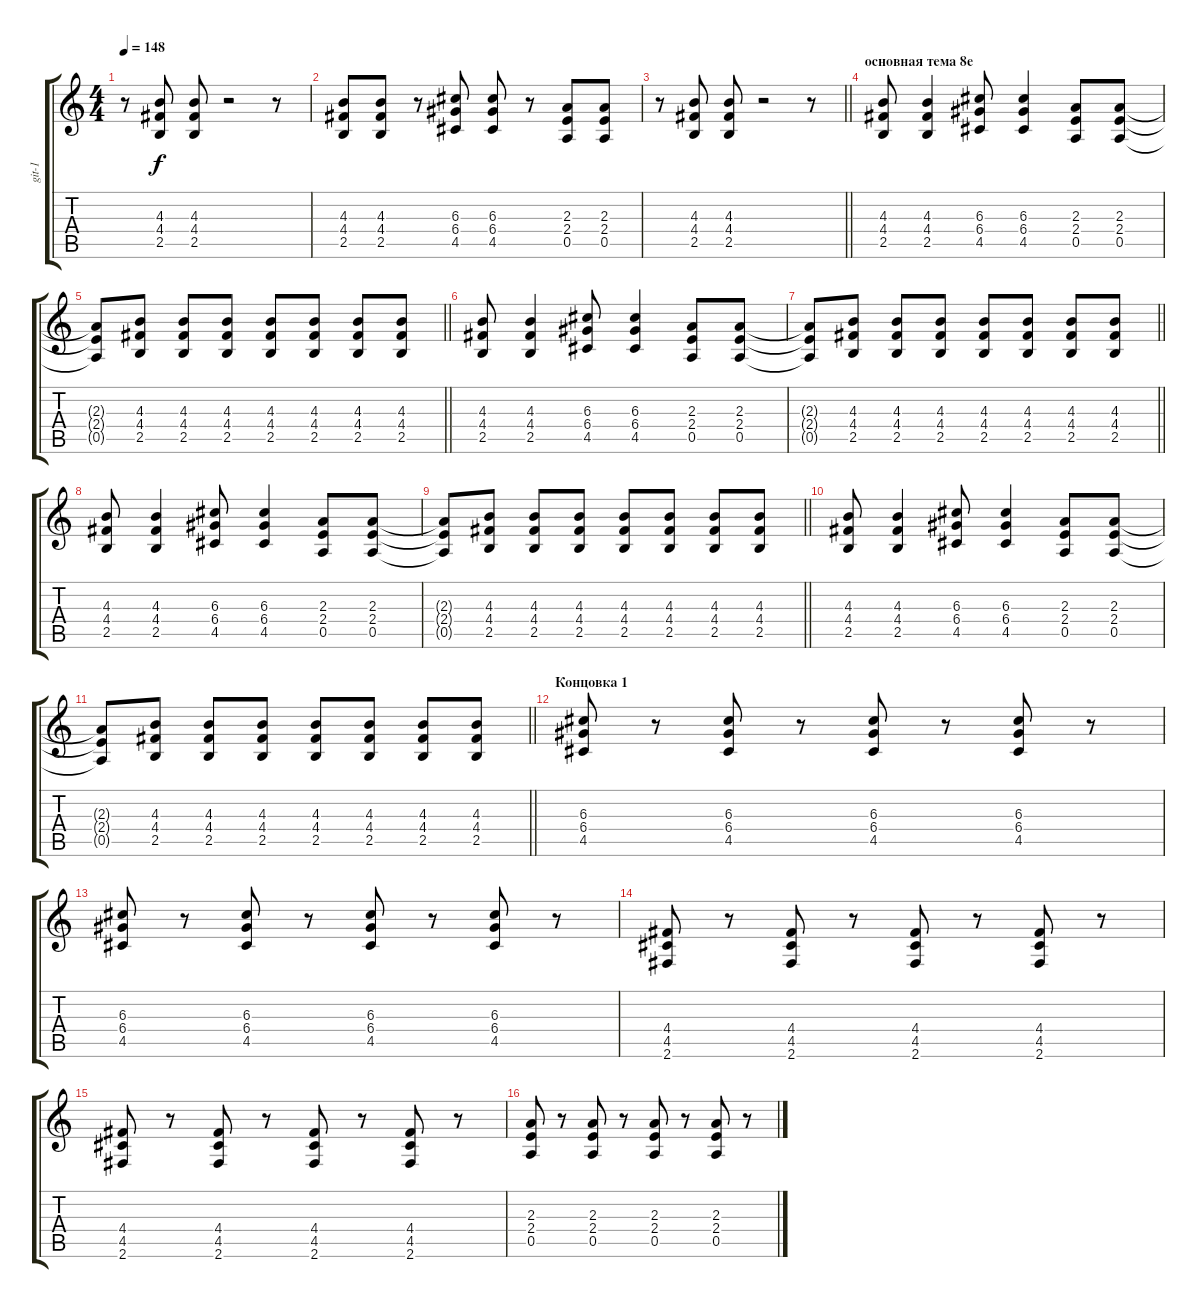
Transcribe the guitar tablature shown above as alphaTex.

\track ("git-1" "git-1") {instrument distortionguitar}
\staff {score tabs}
\tuning (E4 B3 G3 D3 A2 E2) {hide}
\ts (4 4)
\tempo 148
\clef g2
\ks c
r.8{dy f} (4.3 4.4 2.5).8 (4.3 4.4 2.5).8 r.2 r.8 |
(4.3 4.4 2.5).8 (4.3 4.4 2.5).8 r.8 (6.3 6.4 4.5).8 (6.3 6.4 4.5).8 r.8 (2.3 2.4 0.5).8 (2.3 2.4 0.5).8 |
\barLineRight lightlight
r.8 (4.3 4.4 2.5).8 (4.3 4.4 2.5).8 r.2 r.8 |
\section ("" "основная тема 8е")
(4.3 4.4 2.5).8 (4.3 4.4 2.5).4 (6.3 6.4 4.5).8 (6.3 6.4 4.5).4 (2.3 2.4 0.5).8 (2.3 2.4 0.5).8 |
\barLineRight lightlight
(2.3{t} 2.4{t} 0.5{t}).8 (4.3 4.4 2.5).8 (4.3 4.4 2.5).8 (4.3 4.4 2.5).8 (4.3 4.4 2.5).8 (4.3 4.4 2.5).8 (4.3 4.4 2.5).8 (4.3 4.4 2.5).8 |
(4.3 4.4 2.5).8 (4.3 4.4 2.5).4 (6.3 6.4 4.5).8 (6.3 6.4 4.5).4 (2.3 2.4 0.5).8 (2.3 2.4 0.5).8 |
\barLineRight lightlight
(2.3{t} 2.4{t} 0.5{t}).8 (4.3 4.4 2.5).8 (4.3 4.4 2.5).8 (4.3 4.4 2.5).8 (4.3 4.4 2.5).8 (4.3 4.4 2.5).8 (4.3 4.4 2.5).8 (4.3 4.4 2.5).8 |
(4.3 4.4 2.5).8 (4.3 4.4 2.5).4 (6.3 6.4 4.5).8 (6.3 6.4 4.5).4 (2.3 2.4 0.5).8 (2.3 2.4 0.5).8 |
\barLineRight lightlight
(2.3{t} 2.4{t} 0.5{t}).8 (4.3 4.4 2.5).8 (4.3 4.4 2.5).8 (4.3 4.4 2.5).8 (4.3 4.4 2.5).8 (4.3 4.4 2.5).8 (4.3 4.4 2.5).8 (4.3 4.4 2.5).8 |
(4.3 4.4 2.5).8 (4.3 4.4 2.5).4 (6.3 6.4 4.5).8 (6.3 6.4 4.5).4 (2.3 2.4 0.5).8 (2.3 2.4 0.5).8 |
\barLineRight lightlight
(2.3{t} 2.4{t} 0.5{t}).8 (4.3 4.4 2.5).8 (4.3 4.4 2.5).8 (4.3 4.4 2.5).8 (4.3 4.4 2.5).8 (4.3 4.4 2.5).8 (4.3 4.4 2.5).8 (4.3 4.4 2.5).8 |
\section ("" "Концовка 1")
(6.3 6.4 4.5).8 r.8 (6.3 6.4 4.5).8 r.8 (6.3 6.4 4.5).8 r.8 (6.3 6.4 4.5).8 r.8 |
(6.3 6.4 4.5).8 r.8 (6.3 6.4 4.5).8 r.8 (6.3 6.4 4.5).8 r.8 (6.3 6.4 4.5).8 r.8 |
(4.4 4.5 2.6).8 r.8 (4.4 4.5 2.6).8 r.8 (4.4 4.5 2.6).8 r.8 (4.4 4.5 2.6).8 r.8 |
(4.4 4.5 2.6).8 r.8 (4.4 4.5 2.6).8 r.8 (4.4 4.5 2.6).8 r.8 (4.4 4.5 2.6).8 r.8 |
(2.3 2.4 0.5).8 r.8 (2.3 2.4 0.5).8 r.8 (2.3 2.4 0.5).8 r.8 (2.3 2.4 0.5).8 r.8
